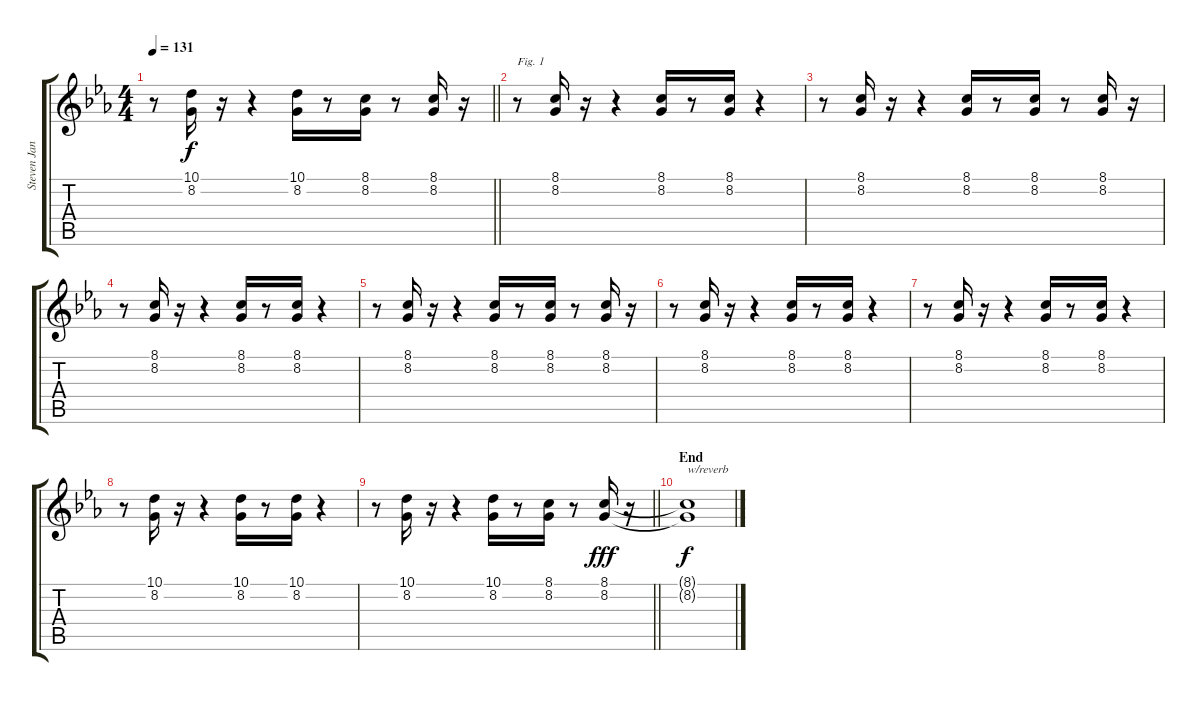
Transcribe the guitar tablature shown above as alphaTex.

\track ("Steven Janssens (elec. gtr.)" "Steven Jan") {instrument lead2sawtooth}
\staff {score tabs}
\tuning (E4 B3 G3 D3 A2 E2) {hide}
\ts (4 4)
\tempo 131
\clef g2
\barLineRight lightlight
\ks cminor
r.8{dy f} (10.1 8.2).16 r.16 r.4 (10.1 8.2).16 r.8 (8.1 8.2).16 r.8 (8.1 8.2).16 r.16 |
r.8{txt "Fig. 1"} (8.1 8.2).16 r.16 r.4 (8.1 8.2).16 r.8 (8.1 8.2).16 r.4 |
r.8 (8.1 8.2).16 r.16 r.4 (8.1 8.2).16 r.8 (8.1 8.2).16 r.8 (8.1 8.2).16 r.16 |
r.8 (8.1 8.2).16 r.16 r.4 (8.1 8.2).16 r.8 (8.1 8.2).16 r.4 |
r.8 (8.1 8.2).16 r.16 r.4 (8.1 8.2).16 r.8 (8.1 8.2).16 r.8 (8.1 8.2).16 r.16 |
r.8 (8.1 8.2).16 r.16 r.4 (8.1 8.2).16 r.8 (8.1 8.2).16 r.4 |
r.8 (8.1 8.2).16 r.16 r.4 (8.1 8.2).16 r.8 (8.1 8.2).16 r.4 |
r.8 (10.1 8.2).16 r.16 r.4 (10.1 8.2).16 r.8 (10.1 8.2).16 r.4 |
\barLineRight lightlight
r.8 (10.1 8.2).16 r.16 r.4 (10.1 8.2).16 r.8 (8.1 8.2).16 r.8 (8.1 8.2).16{dy fff} r.16 |
\section ("" "End")
(8.1{t} 8.2{t}).1{txt "w/reverb" dy f volume 0}
